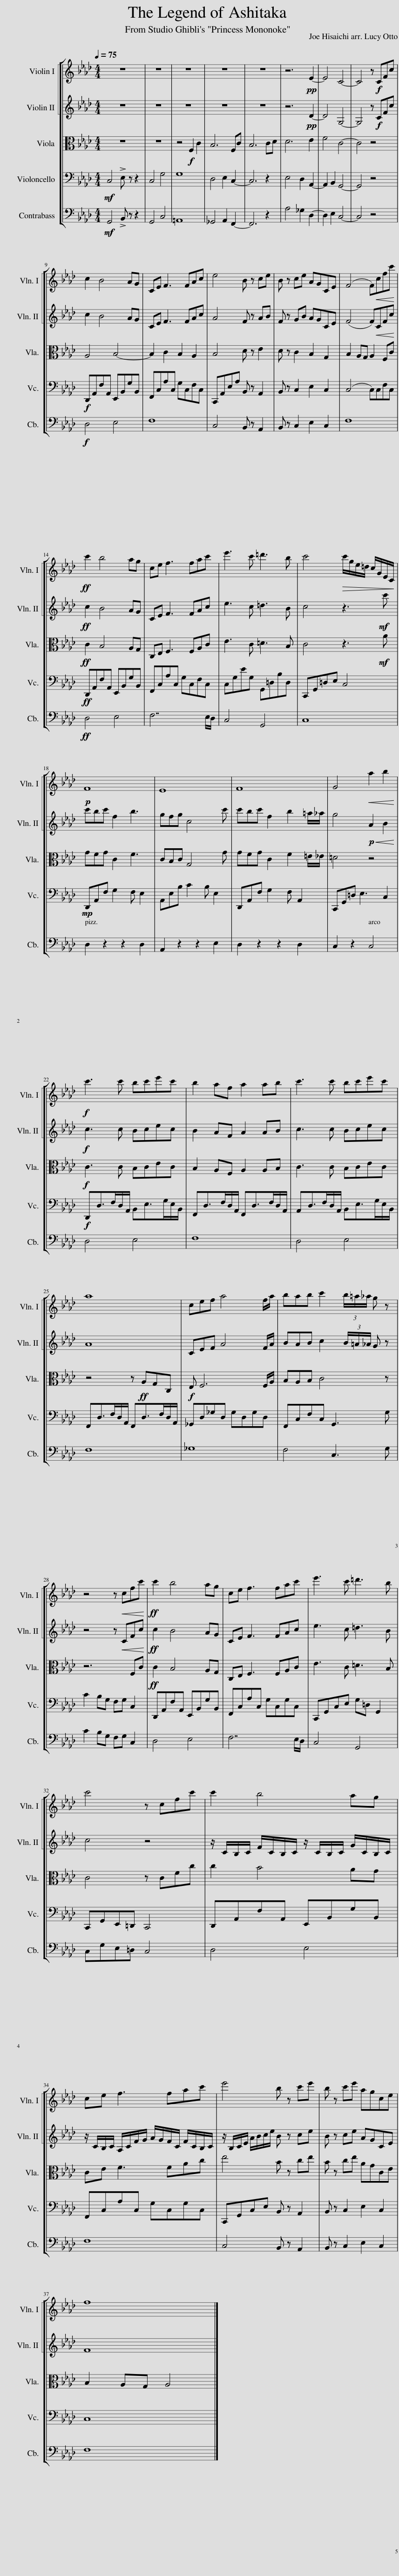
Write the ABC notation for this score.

X:1
%%score [ [ 1 2 ] 3 4 5 ]
L:1/8
Q:1/4=75
M:4/4
I:linebreak $
K:Ab
V:1 treble
V:2 treble
V:3 alto
V:4 bass
V:5 bass transpose=-12
V:1
 z8 | z8 | z8 | z8 | z8 | %5
 z6!pp! E2- | E4 C4- | C4 z!f! CFc |$ c2 B4 AG | CE F3 FAc | %10
 e4 B z ce | B z ce AGCE | (F4 F)!<(!cfc'!<)! |$!ff! c'2 b4 ag | ce f3 fac' | %15
 e'3 c' =d'3 b | c'4!>(! c'/g/e/=d/ c/G/E/C/!>)! |$!p! F8 | E8 | F8 | %20
 G4!<(! a2 b2!<)! |$!f! c'3 c' bc'e'c' | b2 af a2 ab | c'3 c' bc'e'c' |$ a8 | %25
 cef a4 f/a/ | bab c'2 (3b/=a/_a/ g z |$ z4 z!<(! cfc'!<)! |!ff! c'2 b4 ag | ce f3 fac' | %30
 e'3 c' =d'3 b |$ c'4 z cfc' | c'2 b4 ag |$ ce f3 fac' | e'4 b z c'e' | %35
 b z c'e' agce |$ f8 |] %37
V:2
 z8 | z8 | z8 | z8 | z8 | %5
 z6!pp! D2- | D4 G,4- | G,4 z!f! CFc |$ c2 B4 AG | CE F3 FAc | %10
 A4 F z AB | F z GB AGCE | (F4 F)!<(!CFc!<)! |$!ff! c2 B4 AG | CE F3 FAc | %15
 e3 c =d3 B | c4 z3!mf! c' |$ c'bc' f2 b3 | gfg c4 c' | c'bc' f2 b2 =a/_a/ | %20
 g4!p!!<(! A2 B2!<)! |$!f! c3 c Bcec | B2 AF A2 AB | c3 c Bcec |$ A8 | %25
 CEF A4 F/A/ | BAB c2 (3B/=A/_A/ G z |$ z4 z!<(! CFc!<)! |!ff! c2 B4 AG | CE F3 FAc | %30
 e3 c =d3 B |$ c4 z4 | z/ C/B,/C/ F/C/B,/C/ z/ C/B,/C/ G/C/B,/C/ |$ z/ C/B,/C/ A,/C/F/G/ A/G/F/C/ F/C/B,/C/ | z/ B,/C/E/ A/B/c/e/ B z ce | %35
 B z ce AGCE |$ F8 |] %37
V:3
 z8 | z8 | z4!f! F,2 C2 | B,6 F,C | B,6 CD | %5
 D6 E2 | F4 C4- | C4 z4 |$ A,4 B,4- | B,2 C2 B,2 A,2 | %10
 B,4 D z E2 | D z C2 B,2 G,2 | B,2 A,G, A,2 F,C |$!ff! C2 B,4 A,G, | C,E, F,3 F,A,C | %15
 E3 C =D3 B, | C4 z3!mf! A |$ GFG C2 F3 | CB,C G,4 G | GFG C2 F2 =E/_E/ | %20
 =D4 z4 |$!f! C3 C B,CEC | B,2 A,F, A,2 A,B, | C3 C B,CEC |$ z4 z!ff! A,G,C, | %25
!f! E, F,6 F,/A,/ | B,A,B, C4 z |$ z6 F,C |!ff! C2 B,4 A,G, | C,E, F,3 F,A,C | %30
 E3 C =D3 B, |$ C4 z CFc | c2 B4 AG |$ CE F3 FAc | e4 B z ce | %35
 B z ce AGCE |$ B,2 A,G, A,4 |] %37
V:4
!mf! C,4 !>!E, z z2 | C,4 G,4 | G,8 | D,4 E,2 C,2- | C,6 z2 | %5
 E,4 D,2 A,,2- | A,,2 B,,2 G,,4- | G,,4 z4 |$!f! D,,A,,F,A,, E,,B,,G,B,, | F,,C,A,C, G,C,F,C, | %10
 C,,A,,E,A, B,, z A,,2 | B,, z C,2 E,2 C,2 | (C,4 C,)C,F,C, |$!ff! D,,A,,F,A,, E,,B,,G,B,, | F,,C,A,C, G,C,F,C, | %15
 C,G,EG, G,,=D,B,D, | C,,G,,=D,E, C,4 |$!mp! D,,A,,F, G,2 F, E,2 | A,,E,B, C2 B, E,2 | D,,A,,F, G,2 F, A,,2 | %20
 C,,G,,=D, E,3 C,2 |$!f! D,,D,>F,D,/A,,/ B,,E,>G,E,/B,,/ | F,,D,>F,D,/A,,/ F,,D,>F,D,/A,,/ | A,,D,>F,D,/A,,/ B,,E,>G,E,/B,,/ |$ F,,D,>F,D,/A,,/ F,,D,>F,D,/A,,/ | %25
 _G,,D,_G,D, G,D,G,D, | F,,C,F,C, G,,3 G, |$ C2 B,G, F,G, C,2 | D,,A,,F,A,, E,,B,,G,B,, | F,,C,A,C, G,C,G,C, | %30
 C,,G,,C,E, G,=D, G,,2 |$ C,,G,,E,,=D,, C,,4 | D,,A,,F,A,, E,,B,,G,B,, |$ F,,C,A,C, G,C,G,C, | C,,G,,C,E, B,, z A,,2 | %35
 B,, z C,2 E,2 C,2 |$ C,8 |] %37
V:5
!mf! G,,4 !>!B,, z z2 | G,,4 C,4 | =A,,8 | _G,,4 A,,2 F,,2- | F,,6 z2 | %5
 A,4 _G,2 D,2- | D,2 E,2 C,4- | C,4 z4 |$!f! D,4 E,4 | F,8 | %10
 C,4 B,, z A,,2 | B,, z C,2 E,2 C,2 | F,8 |$!ff! D,4 E,4 | F,7 E,/D,/ | %15
 C,4 G,,4 | C,8 |$ D,2 z2 z2 D,2 | A,,2 z2 z2 E,2 | D,2 z2 z2 D,2 | %20
 C,2 z2 C,4 |$ D,4 E,4 | F,8 | D,4 E,4 |$ F,8 | %25
 _G,8 | F,4 C,3 G, |$ C2 B,G, F,G, C,2 | D,4 E,4 | F,7 E,/D,/ | %30
 C,4 G,,4 |$ C,G,E,=D, C,4 | D,4 E,4 |$ F,8 | C,4 B,, z A,,2 | %35
 B,, z C,2 E,2 C,2 |$ F,8 |] %37
